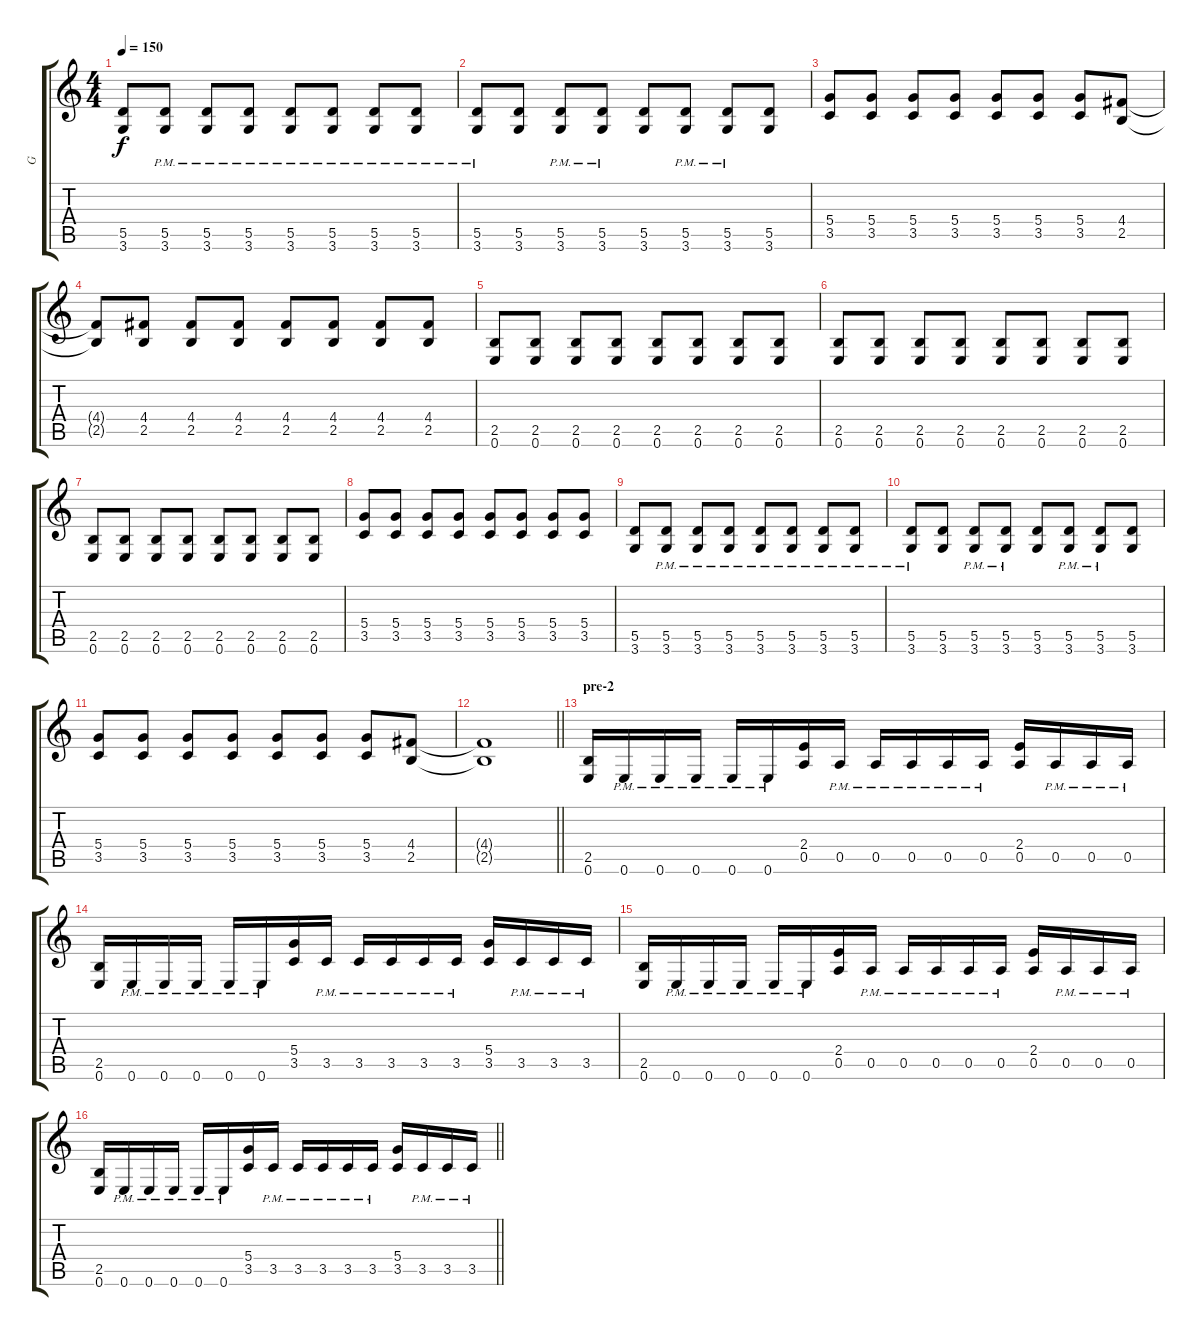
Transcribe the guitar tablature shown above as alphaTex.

\track ("G" "G") {instrument distortionguitar}
\staff {score tabs}
\tuning (E4 B3 G3 D3 A2 E2) {hide}
\ts (4 4)
\tempo 150
\clef g2
\ks c
(5.5 3.6).8{dy f} (5.5{pm} 3.6{pm}).8 (5.5{pm} 3.6{pm}).8 (5.5{pm} 3.6{pm}).8 (5.5{pm} 3.6{pm}).8 (5.5{pm} 3.6{pm}).8 (5.5{pm} 3.6{pm}).8 (5.5{pm} 3.6{pm}).8 |
(5.5{pm} 3.6{pm}).8 (5.5 3.6).8 (5.5{pm} 3.6{pm}).8 (5.5{pm} 3.6{pm}).8 (5.5 3.6).8 (5.5{pm} 3.6{pm}).8 (5.5{pm} 3.6{pm}).8 (5.5 3.6).8 |
(5.4 3.5).8 (5.4 3.5).8 (5.4 3.5).8 (5.4 3.5).8 (5.4 3.5).8 (5.4 3.5).8 (5.4 3.5).8 (4.4 2.5).8 |
(4.4{t} 2.5{t}).8 (4.4 2.5).8 (4.4 2.5).8 (4.4 2.5).8 (4.4 2.5).8 (4.4 2.5).8 (4.4 2.5).8 (4.4 2.5).8 |
(2.5 0.6).8 (2.5 0.6).8 (2.5 0.6).8 (2.5 0.6).8 (2.5 0.6).8 (2.5 0.6).8 (2.5 0.6).8 (2.5 0.6).8 |
(2.5 0.6).8 (2.5 0.6).8 (2.5 0.6).8 (2.5 0.6).8 (2.5 0.6).8 (2.5 0.6).8 (2.5 0.6).8 (2.5 0.6).8 |
(2.5 0.6).8 (2.5 0.6).8 (2.5 0.6).8 (2.5 0.6).8 (2.5 0.6).8 (2.5 0.6).8 (2.5 0.6).8 (2.5 0.6).8 |
(5.4 3.5).8 (5.4 3.5).8 (5.4 3.5).8 (5.4 3.5).8 (5.4 3.5).8 (5.4 3.5).8 (5.4 3.5).8 (5.4 3.5).8 |
(5.5 3.6).8 (5.5{pm} 3.6{pm}).8 (5.5{pm} 3.6{pm}).8 (5.5{pm} 3.6{pm}).8 (5.5{pm} 3.6{pm}).8 (5.5{pm} 3.6{pm}).8 (5.5{pm} 3.6{pm}).8 (5.5{pm} 3.6{pm}).8 |
(5.5{pm} 3.6{pm}).8 (5.5 3.6).8 (5.5{pm} 3.6{pm}).8 (5.5{pm} 3.6{pm}).8 (5.5 3.6).8 (5.5{pm} 3.6{pm}).8 (5.5{pm} 3.6{pm}).8 (5.5 3.6).8 |
(5.4 3.5).8 (5.4 3.5).8 (5.4 3.5).8 (5.4 3.5).8 (5.4 3.5).8 (5.4 3.5).8 (5.4 3.5).8 (4.4 2.5).8 |
\barLineRight lightlight
(4.4{t} 2.5{t}).1 |
\section ("" "pre-2")
(2.5 0.6).16 0.6{pm}.16 0.6{pm}.16 0.6{pm}.16 0.6{pm}.16 0.6{pm}.16 (2.4 0.5).16 0.5{pm}.16 0.5{pm}.16 0.5{pm}.16 0.5{pm}.16 0.5{pm}.16 (2.4 0.5).16 0.5{pm}.16 0.5{pm}.16 0.5{pm}.16 |
(2.5 0.6).16 0.6{pm}.16 0.6{pm}.16 0.6{pm}.16 0.6{pm}.16 0.6{pm}.16 (5.4 3.5).16 3.5{pm}.16 3.5{pm}.16 3.5{pm}.16 3.5{pm}.16 3.5{pm}.16 (5.4 3.5).16 3.5{pm}.16 3.5{pm}.16 3.5{pm}.16 |
(2.5 0.6).16 0.6{pm}.16 0.6{pm}.16 0.6{pm}.16 0.6{pm}.16 0.6{pm}.16 (2.4 0.5).16 0.5{pm}.16 0.5{pm}.16 0.5{pm}.16 0.5{pm}.16 0.5{pm}.16 (2.4 0.5).16 0.5{pm}.16 0.5{pm}.16 0.5{pm}.16 |
\barLineRight lightlight
(2.5 0.6).16 0.6{pm}.16 0.6{pm}.16 0.6{pm}.16 0.6{pm}.16 0.6{pm}.16 (5.4 3.5).16 3.5{pm}.16 3.5{pm}.16 3.5{pm}.16 3.5{pm}.16 3.5{pm}.16 (5.4 3.5).16 3.5{pm}.16 3.5{pm}.16 3.5{pm}.16
